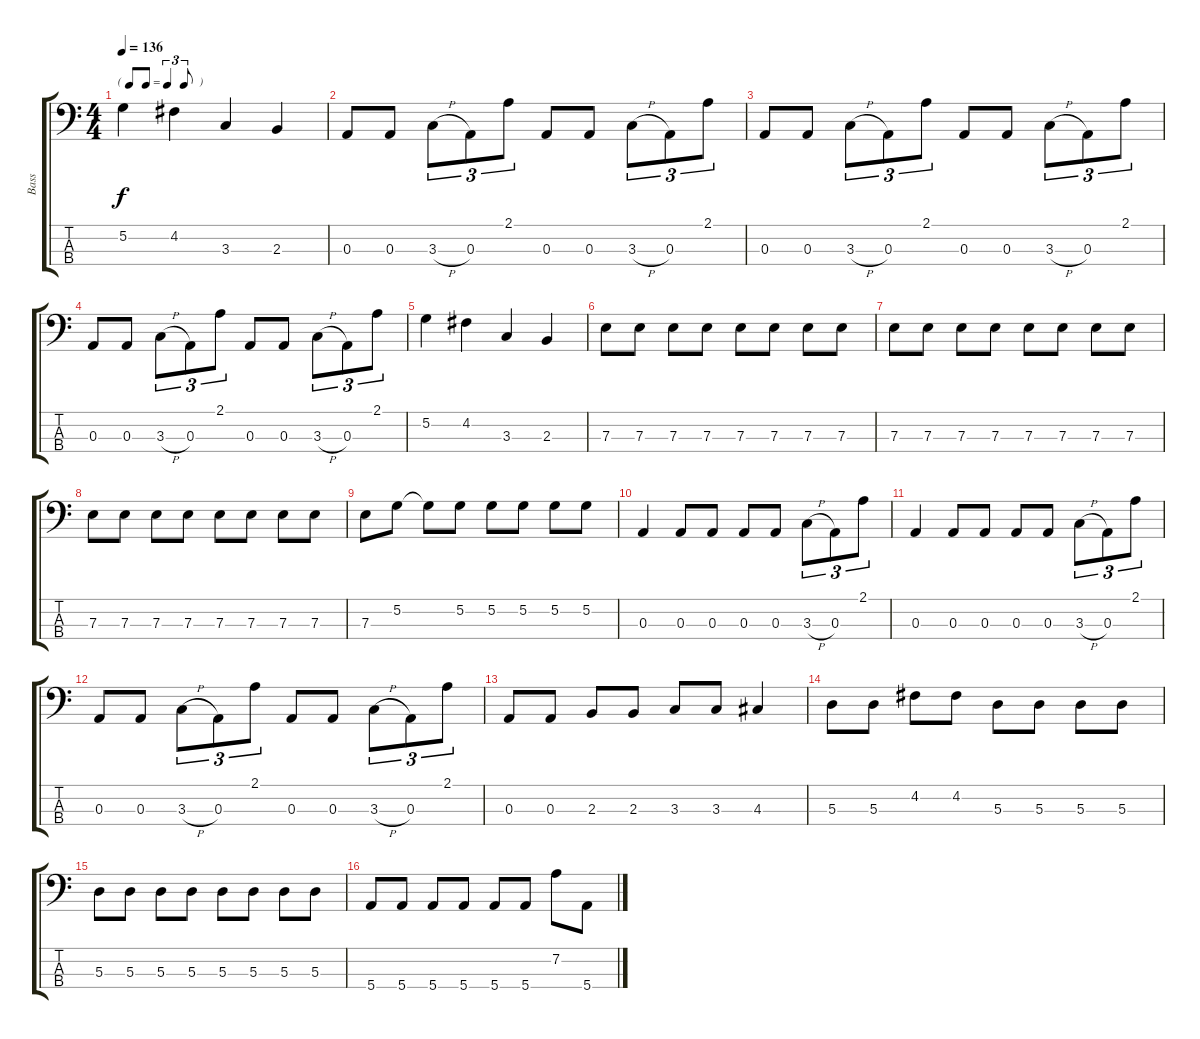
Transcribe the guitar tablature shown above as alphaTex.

\track ("Bass" "Bass") {instrument electricbassfinger}
\staff {score tabs}
\tuning (G2 D2 A1 E1) {hide}
\ts (4 4)
\tf triplet8th
\tempo 136
\clef f4
\ks c
5.2.4{dy f} 4.2.4 3.3.4 2.3.4 |
0.3.8 0.3.8 3.3{h}.8{tu (3 2)} 0.3.8{tu (3 2)} 2.1.8{tu (3 2)} 0.3.8 0.3.8 3.3{h}.8{tu (3 2)} 0.3.8{tu (3 2)} 2.1.8{tu (3 2)} |
0.3.8 0.3.8 3.3{h}.8{tu (3 2)} 0.3.8{tu (3 2)} 2.1.8{tu (3 2)} 0.3.8 0.3.8 3.3{h}.8{tu (3 2)} 0.3.8{tu (3 2)} 2.1.8{tu (3 2)} |
0.3.8 0.3.8 3.3{h}.8{tu (3 2)} 0.3.8{tu (3 2)} 2.1.8{tu (3 2)} 0.3.8 0.3.8 3.3{h}.8{tu (3 2)} 0.3.8{tu (3 2)} 2.1.8{tu (3 2)} |
5.2.4 4.2.4 3.3.4 2.3.4 |
7.3.8 7.3.8 7.3.8 7.3.8 7.3.8 7.3.8 7.3.8 7.3.8 |
7.3.8 7.3.8 7.3.8 7.3.8 7.3.8 7.3.8 7.3.8 7.3.8 |
7.3.8 7.3.8 7.3.8 7.3.8 7.3.8 7.3.8 7.3.8 7.3.8 |
7.3.8 5.2.8 5.2{t}.8 5.2.8 5.2.8 5.2.8 5.2.8 5.2.8 |
0.3.4 0.3.8 0.3.8 0.3.8 0.3.8 3.3{h}.8{tu (3 2)} 0.3.8{tu (3 2)} 2.1.8{tu (3 2)} |
0.3.4 0.3.8 0.3.8 0.3.8 0.3.8 3.3{h}.8{tu (3 2)} 0.3.8{tu (3 2)} 2.1.8{tu (3 2)} |
0.3.8 0.3.8 3.3{h}.8{tu (3 2)} 0.3.8{tu (3 2)} 2.1.8{tu (3 2)} 0.3.8 0.3.8 3.3{h}.8{tu (3 2)} 0.3.8{tu (3 2)} 2.1.8{tu (3 2)} |
0.3.8 0.3.8 2.3.8 2.3.8 3.3.8 3.3.8 4.3.4 |
5.3.8 5.3.8 4.2.8 4.2.8 5.3.8 5.3.8 5.3.8 5.3.8 |
5.3.8 5.3.8 5.3.8 5.3.8 5.3.8 5.3.8 5.3.8 5.3.8 |
5.4.8 5.4.8 5.4.8 5.4.8 5.4.8 5.4.8 7.2.8 5.4.8
